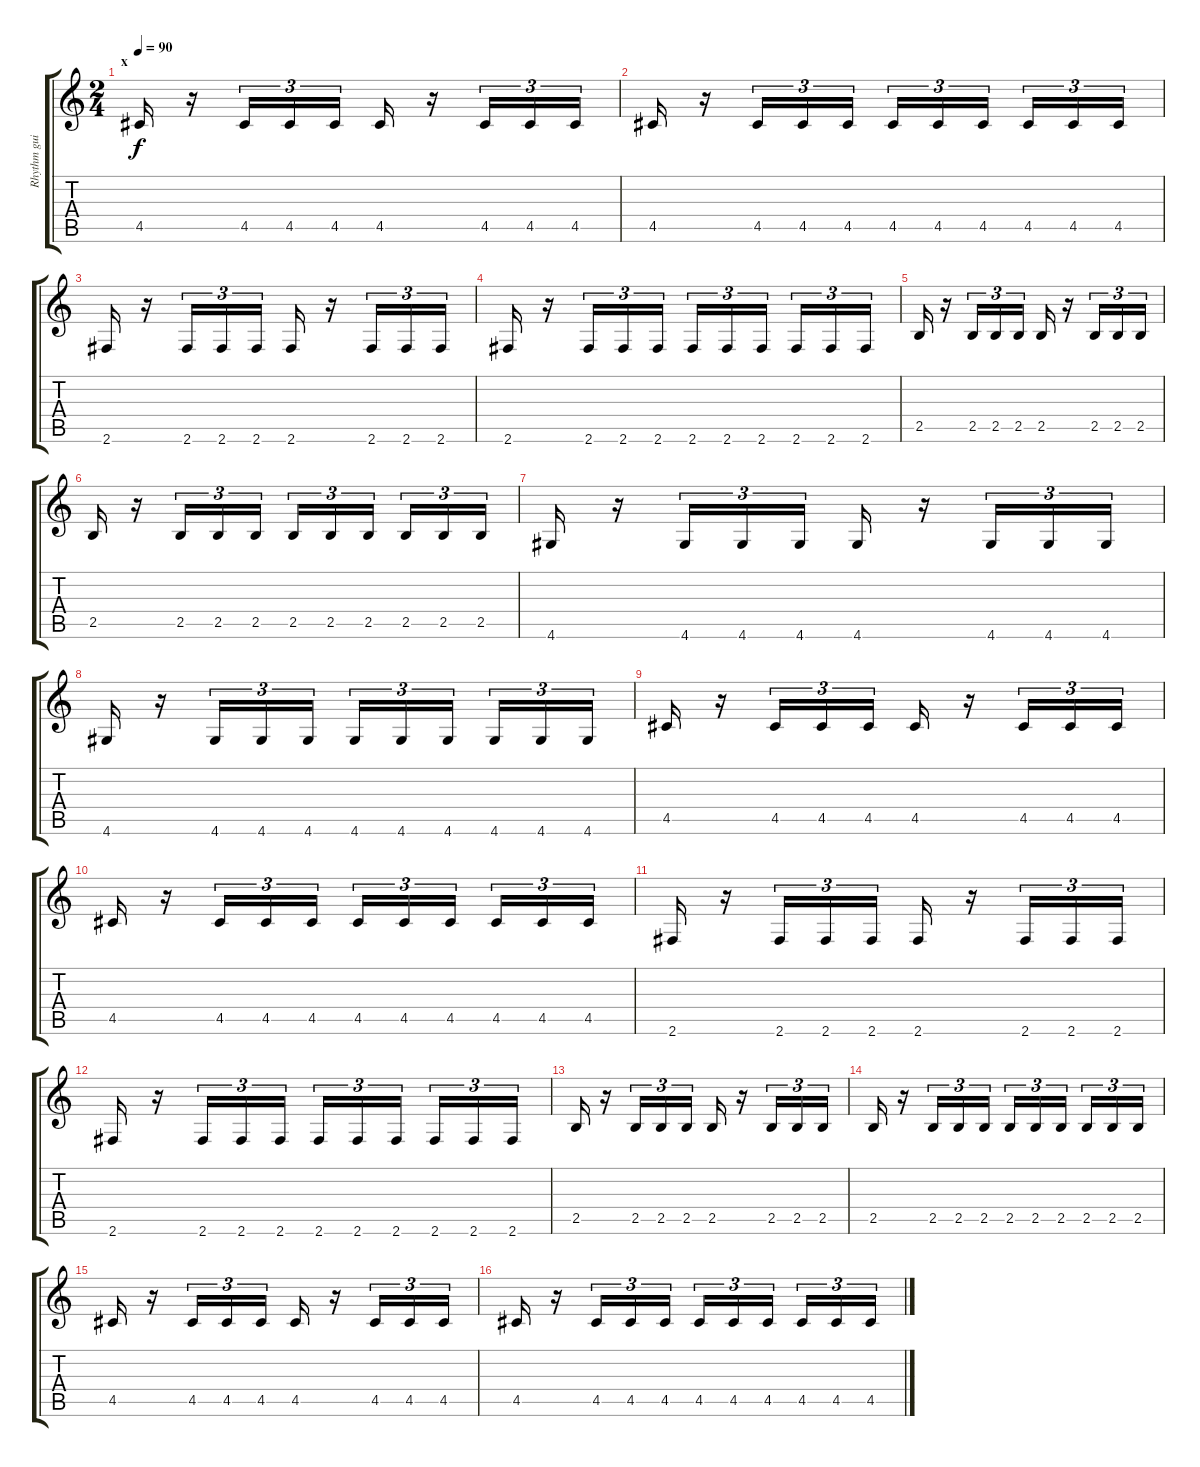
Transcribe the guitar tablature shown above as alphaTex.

\track ("Rhythm guitar + addition lead" "Rhythm gui") {instrument overdrivenguitar}
\staff {score tabs}
\tuning (E4 B3 G3 D3 A2 E2) {hide}
\ts (2 4)
\section ("" "x")
\tempo 90
\clef g2
\ks c
4.5.16{dy f} r.16 4.5.16{tu (3 2)} 4.5.16{tu (3 2)} 4.5.16{tu (3 2)} 4.5.16 r.16 4.5.16{tu (3 2)} 4.5.16{tu (3 2)} 4.5.16{tu (3 2)} |
4.5.16 r.16 4.5.16{tu (3 2)} 4.5.16{tu (3 2)} 4.5.16{tu (3 2)} 4.5.16{tu (3 2)} 4.5.16{tu (3 2)} 4.5.16{tu (3 2)} 4.5.16{tu (3 2)} 4.5.16{tu (3 2)} 4.5.16{tu (3 2)} |
2.6.16 r.16 2.6.16{tu (3 2)} 2.6.16{tu (3 2)} 2.6.16{tu (3 2)} 2.6.16 r.16 2.6.16{tu (3 2)} 2.6.16{tu (3 2)} 2.6.16{tu (3 2)} |
2.6.16 r.16 2.6.16{tu (3 2)} 2.6.16{tu (3 2)} 2.6.16{tu (3 2)} 2.6.16{tu (3 2)} 2.6.16{tu (3 2)} 2.6.16{tu (3 2)} 2.6.16{tu (3 2)} 2.6.16{tu (3 2)} 2.6.16{tu (3 2)} |
2.5.16 r.16 2.5.16{tu (3 2)} 2.5.16{tu (3 2)} 2.5.16{tu (3 2)} 2.5.16 r.16 2.5.16{tu (3 2)} 2.5.16{tu (3 2)} 2.5.16{tu (3 2)} |
2.5.16 r.16 2.5.16{tu (3 2)} 2.5.16{tu (3 2)} 2.5.16{tu (3 2)} 2.5.16{tu (3 2)} 2.5.16{tu (3 2)} 2.5.16{tu (3 2)} 2.5.16{tu (3 2)} 2.5.16{tu (3 2)} 2.5.16{tu (3 2)} |
4.6.16 r.16 4.6.16{tu (3 2)} 4.6.16{tu (3 2)} 4.6.16{tu (3 2)} 4.6.16 r.16 4.6.16{tu (3 2)} 4.6.16{tu (3 2)} 4.6.16{tu (3 2)} |
4.6.16 r.16 4.6.16{tu (3 2)} 4.6.16{tu (3 2)} 4.6.16{tu (3 2)} 4.6.16{tu (3 2)} 4.6.16{tu (3 2)} 4.6.16{tu (3 2)} 4.6.16{tu (3 2)} 4.6.16{tu (3 2)} 4.6.16{tu (3 2)} |
4.5.16 r.16 4.5.16{tu (3 2)} 4.5.16{tu (3 2)} 4.5.16{tu (3 2)} 4.5.16 r.16 4.5.16{tu (3 2)} 4.5.16{tu (3 2)} 4.5.16{tu (3 2)} |
4.5.16 r.16 4.5.16{tu (3 2)} 4.5.16{tu (3 2)} 4.5.16{tu (3 2)} 4.5.16{tu (3 2)} 4.5.16{tu (3 2)} 4.5.16{tu (3 2)} 4.5.16{tu (3 2)} 4.5.16{tu (3 2)} 4.5.16{tu (3 2)} |
2.6.16 r.16 2.6.16{tu (3 2)} 2.6.16{tu (3 2)} 2.6.16{tu (3 2)} 2.6.16 r.16 2.6.16{tu (3 2)} 2.6.16{tu (3 2)} 2.6.16{tu (3 2)} |
2.6.16 r.16 2.6.16{tu (3 2)} 2.6.16{tu (3 2)} 2.6.16{tu (3 2)} 2.6.16{tu (3 2)} 2.6.16{tu (3 2)} 2.6.16{tu (3 2)} 2.6.16{tu (3 2)} 2.6.16{tu (3 2)} 2.6.16{tu (3 2)} |
2.5.16 r.16 2.5.16{tu (3 2)} 2.5.16{tu (3 2)} 2.5.16{tu (3 2)} 2.5.16 r.16 2.5.16{tu (3 2)} 2.5.16{tu (3 2)} 2.5.16{tu (3 2)} |
2.5.16 r.16 2.5.16{tu (3 2)} 2.5.16{tu (3 2)} 2.5.16{tu (3 2)} 2.5.16{tu (3 2)} 2.5.16{tu (3 2)} 2.5.16{tu (3 2)} 2.5.16{tu (3 2)} 2.5.16{tu (3 2)} 2.5.16{tu (3 2)} |
4.5.16 r.16 4.5.16{tu (3 2)} 4.5.16{tu (3 2)} 4.5.16{tu (3 2)} 4.5.16 r.16 4.5.16{tu (3 2)} 4.5.16{tu (3 2)} 4.5.16{tu (3 2)} |
4.5.16 r.16 4.5.16{tu (3 2)} 4.5.16{tu (3 2)} 4.5.16{tu (3 2)} 4.5.16{tu (3 2)} 4.5.16{tu (3 2)} 4.5.16{tu (3 2)} 4.5.16{tu (3 2)} 4.5.16{tu (3 2)} 4.5.16{tu (3 2)}
